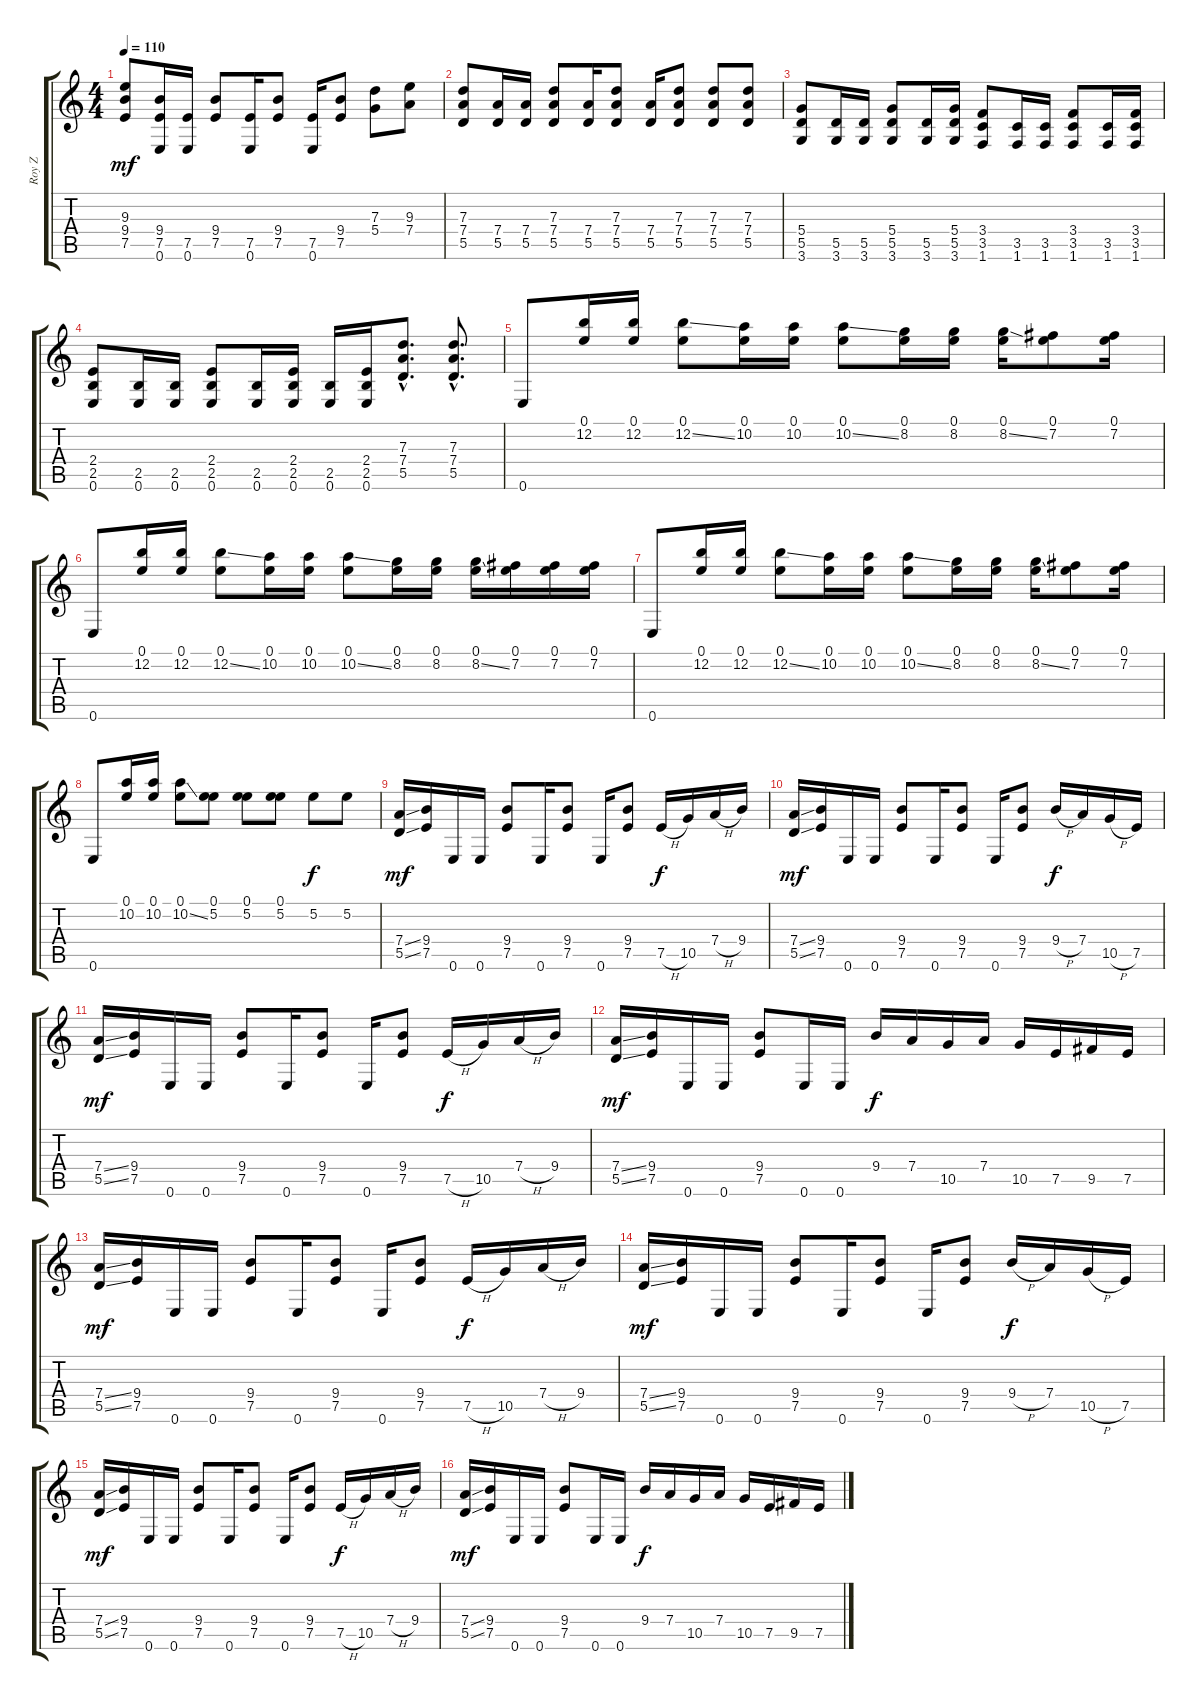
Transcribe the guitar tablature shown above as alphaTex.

\track ("Roy Z" "Roy Z") {instrument distortionguitar}
\staff {score tabs}
\tuning (E4 B3 G3 D3 A2 E2) {hide}
\ts (4 4)
\tempo 110
\clef g2
\ks c
(9.3 9.4 7.5).8{dy mf} (9.4 7.5 0.6).16 (7.5 0.6).16 (9.4 7.5).8 (7.5 0.6).16 (9.4 7.5).8 (7.5 0.6).16 (9.4 7.5).8 (7.3 5.4).8 (9.3 7.4).8 |
(7.3 7.4 5.5).8 (7.4 5.5).16 (7.4 5.5).16 (7.3 7.4 5.5).8 (7.4 5.5).16 (7.3 7.4 5.5).8 (7.4 5.5).16 (7.3 7.4 5.5).8 (7.3 7.4 5.5).8 (7.3 7.4 5.5).8 |
(5.4 5.5 3.6).8 (5.5 3.6).16 (5.5 3.6).16 (5.4 5.5 3.6).8 (5.5 3.6).16 (5.4 5.5 3.6).16 (3.4 3.5 1.6).8 (3.5 1.6).16 (3.5 1.6).16 (3.4 3.5 1.6).8 (3.5 1.6).16 (3.4 3.5 1.6).16 |
(2.4 2.5 0.6).8 (2.5 0.6).16 (2.5 0.6).16 (2.4 2.5 0.6).8 (2.5 0.6).16 (2.4 2.5 0.6).16 (2.5 0.6).16 (2.4 2.5 0.6).16 (7.3{hac} 7.4{hac} 5.5{hac}).8{d} (7.3{hac} 7.4{hac} 5.5{hac}).8{d} |
0.6.8 (0.1 12.2).16 (0.1 12.2).16 (0.1 12.2{ss}).8 (0.1 10.2).16 (0.1 10.2).16 (0.1 10.2{ss}).8 (0.1 8.2).16 (0.1 8.2).16 (0.1 8.2{ss}).16 (0.1 7.2).8 (0.1 7.2).16 |
0.6.8 (0.1 12.2).16 (0.1 12.2).16 (0.1 12.2{ss}).8 (0.1 10.2).16 (0.1 10.2).16 (0.1 10.2{ss}).8 (0.1 8.2).16 (0.1 8.2).16 (0.1 8.2{ss}).16 (0.1 7.2).16 (0.1 7.2).16 (0.1 7.2).16 |
0.6.8 (0.1 12.2).16 (0.1 12.2).16 (0.1 12.2{ss}).8 (0.1 10.2).16 (0.1 10.2).16 (0.1 10.2{ss}).8 (0.1 8.2).16 (0.1 8.2).16 (0.1 8.2{ss}).16 (0.1 7.2).8 (0.1 7.2).16 |
0.6.8 (0.1 10.2).16 (0.1 10.2).16 (0.1 10.2{ss}).8 (0.1 5.2).8 (0.1 5.2).8 (0.1 5.2).8 5.2.8{dy f} 5.2.8 |
(7.4{ss} 5.5{ss}).16{dy mf} (9.4 7.5).16 0.6.16 0.6.16 (9.4 7.5).8 0.6.16 (9.4 7.5).8 0.6.16 (9.4 7.5).8 7.5{h}.16{dy f} 10.5.16 7.4{h}.16 9.4.16 |
(7.4{ss} 5.5{ss}).16{dy mf} (9.4 7.5).16 0.6.16 0.6.16 (9.4 7.5).8 0.6.16 (9.4 7.5).8 0.6.16 (9.4 7.5).8 9.4{h}.16{dy f} 7.4.16 10.5{h}.16 7.5.16 |
(7.4{ss} 5.5{ss}).16{dy mf} (9.4 7.5).16 0.6.16 0.6.16 (9.4 7.5).8 0.6.16 (9.4 7.5).8 0.6.16 (9.4 7.5).8 7.5{h}.16{dy f} 10.5.16 7.4{h}.16 9.4.16 |
(7.4{ss} 5.5{ss}).16{dy mf} (9.4 7.5).16 0.6.16 0.6.16 (9.4 7.5).8 0.6.16 0.6.16 9.4.16{dy f} 7.4.16 10.5.16 7.4.16 10.5.16 7.5.16 9.5.16 7.5.16 |
(7.4{ss} 5.5{ss}).16{dy mf} (9.4 7.5).16 0.6.16 0.6.16 (9.4 7.5).8 0.6.16 (9.4 7.5).8 0.6.16 (9.4 7.5).8 7.5{h}.16{dy f} 10.5.16 7.4{h}.16 9.4.16 |
(7.4{ss} 5.5{ss}).16{dy mf} (9.4 7.5).16 0.6.16 0.6.16 (9.4 7.5).8 0.6.16 (9.4 7.5).8 0.6.16 (9.4 7.5).8 9.4{h}.16{dy f} 7.4.16 10.5{h}.16 7.5.16 |
(7.4{ss} 5.5{ss}).16{dy mf} (9.4 7.5).16 0.6.16 0.6.16 (9.4 7.5).8 0.6.16 (9.4 7.5).8 0.6.16 (9.4 7.5).8 7.5{h}.16{dy f} 10.5.16 7.4{h}.16 9.4.16 |
(7.4{ss} 5.5{ss}).16{dy mf} (9.4 7.5).16 0.6.16 0.6.16 (9.4 7.5).8 0.6.16 0.6.16 9.4.16{dy f} 7.4.16 10.5.16 7.4.16 10.5.16 7.5.16 9.5.16 7.5.16
